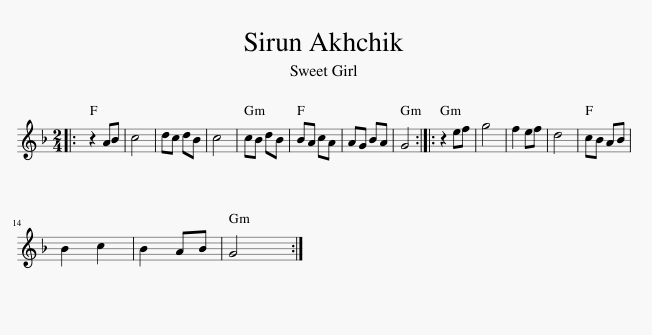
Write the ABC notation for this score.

X:1
L:1/8
M:2/4
I:linebreak $
K:F
V:1 treble
V:1
|: z2 AB | c4 | dc dB | c4 | cB dB | %5
 BA cA | AG BA | G4 :: z2 ef | g4 | %10
 f2 ef | d4 | cB AB |$ B2 c2 | B2 AB | %15
 G4 :| %16
